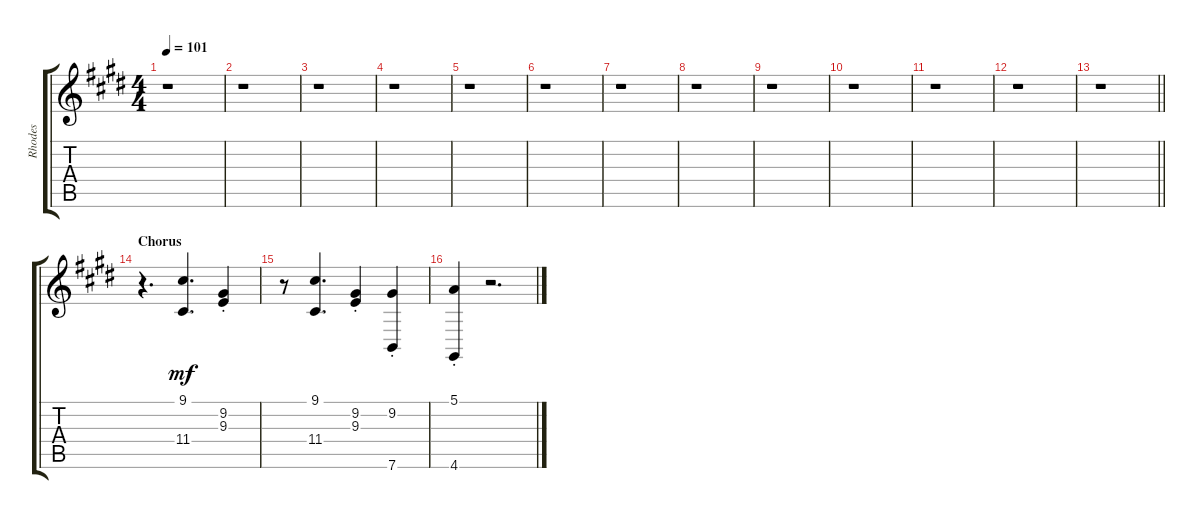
\track ("Rhodes" "Rhodes") {instrument electricpiano1}
\staff {score tabs}
\tuning (E4 B3 G3 D3 A2 E2) {hide}
\ts (4 4)
\tempo 101
\clef g2
\ks e
r.1{dy mf} |
r.1 |
r.1 |
r.1 |
r.1 |
r.1 |
r.1 |
r.1 |
r.1 |
r.1 |
r.1 |
r.1 |
\barLineRight lightlight
r.1 |
\section ("" "Chorus")
r.4{d} (9.1 11.4).4{d} (9.2{st} 9.3).4 |
r.8 (9.1 11.4).4{d} (9.2{st} 9.3{st}).4 (9.2{st} 7.6{st}).4 |
(5.1{st} 4.6{st}).4 r.2{d}
